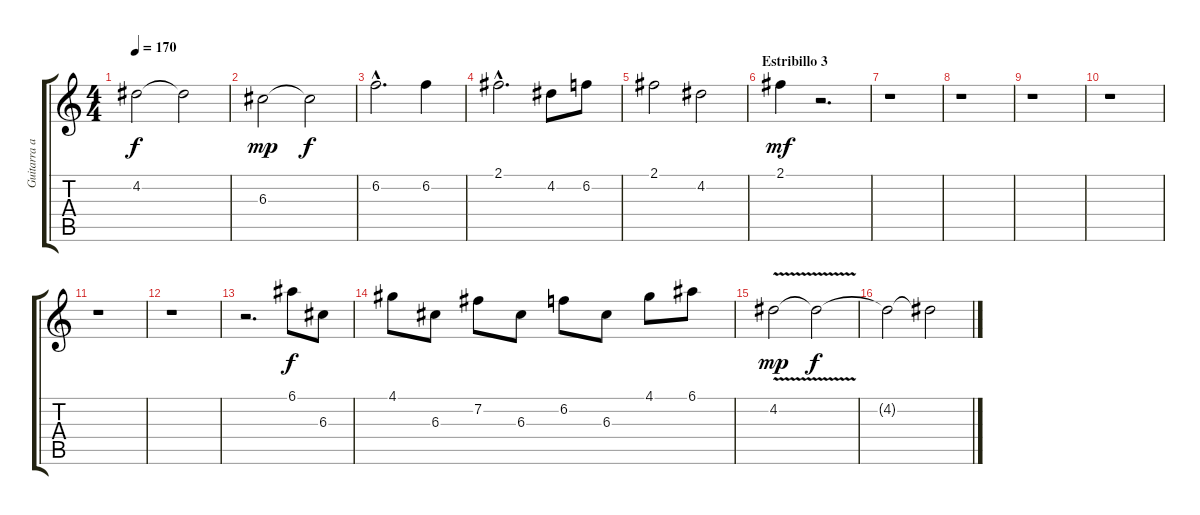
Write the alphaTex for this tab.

\track ("Guitarra adicional" "Guitarra a") {instrument distortionguitar}
\staff {score tabs}
\tuning (E4 B3 G3 D3 A2 D2) {hide}
\ts (4 4)
\tempo 170
\clef g2
\ks c
4.2.2{dy f} 4.2{t}.2 |
6.3.2{dy mp} 6.3{t}.2{dy f} |
6.2{hac}.2{d} 6.2.4 |
2.1{hac}.2{d} 4.2.8 6.2.8 |
2.1.2 4.2.2 |
\section ("" "Estribillo 3")
2.1.4{dy mf} r.2{d} |
r.1 |
r.1 |
r.1 |
r.1 |
r.1 |
r.1 |
r.2{d} 6.1.8{dy f} 6.3.8 |
4.1.8 6.3.8 7.2.8 6.3.8 6.2.8 6.3.8 4.1.8 6.1.8 |
4.2{v}.2{dy mp} 4.2{t}.2{dy f} |
4.2{t}.2 4.2{t}.2
